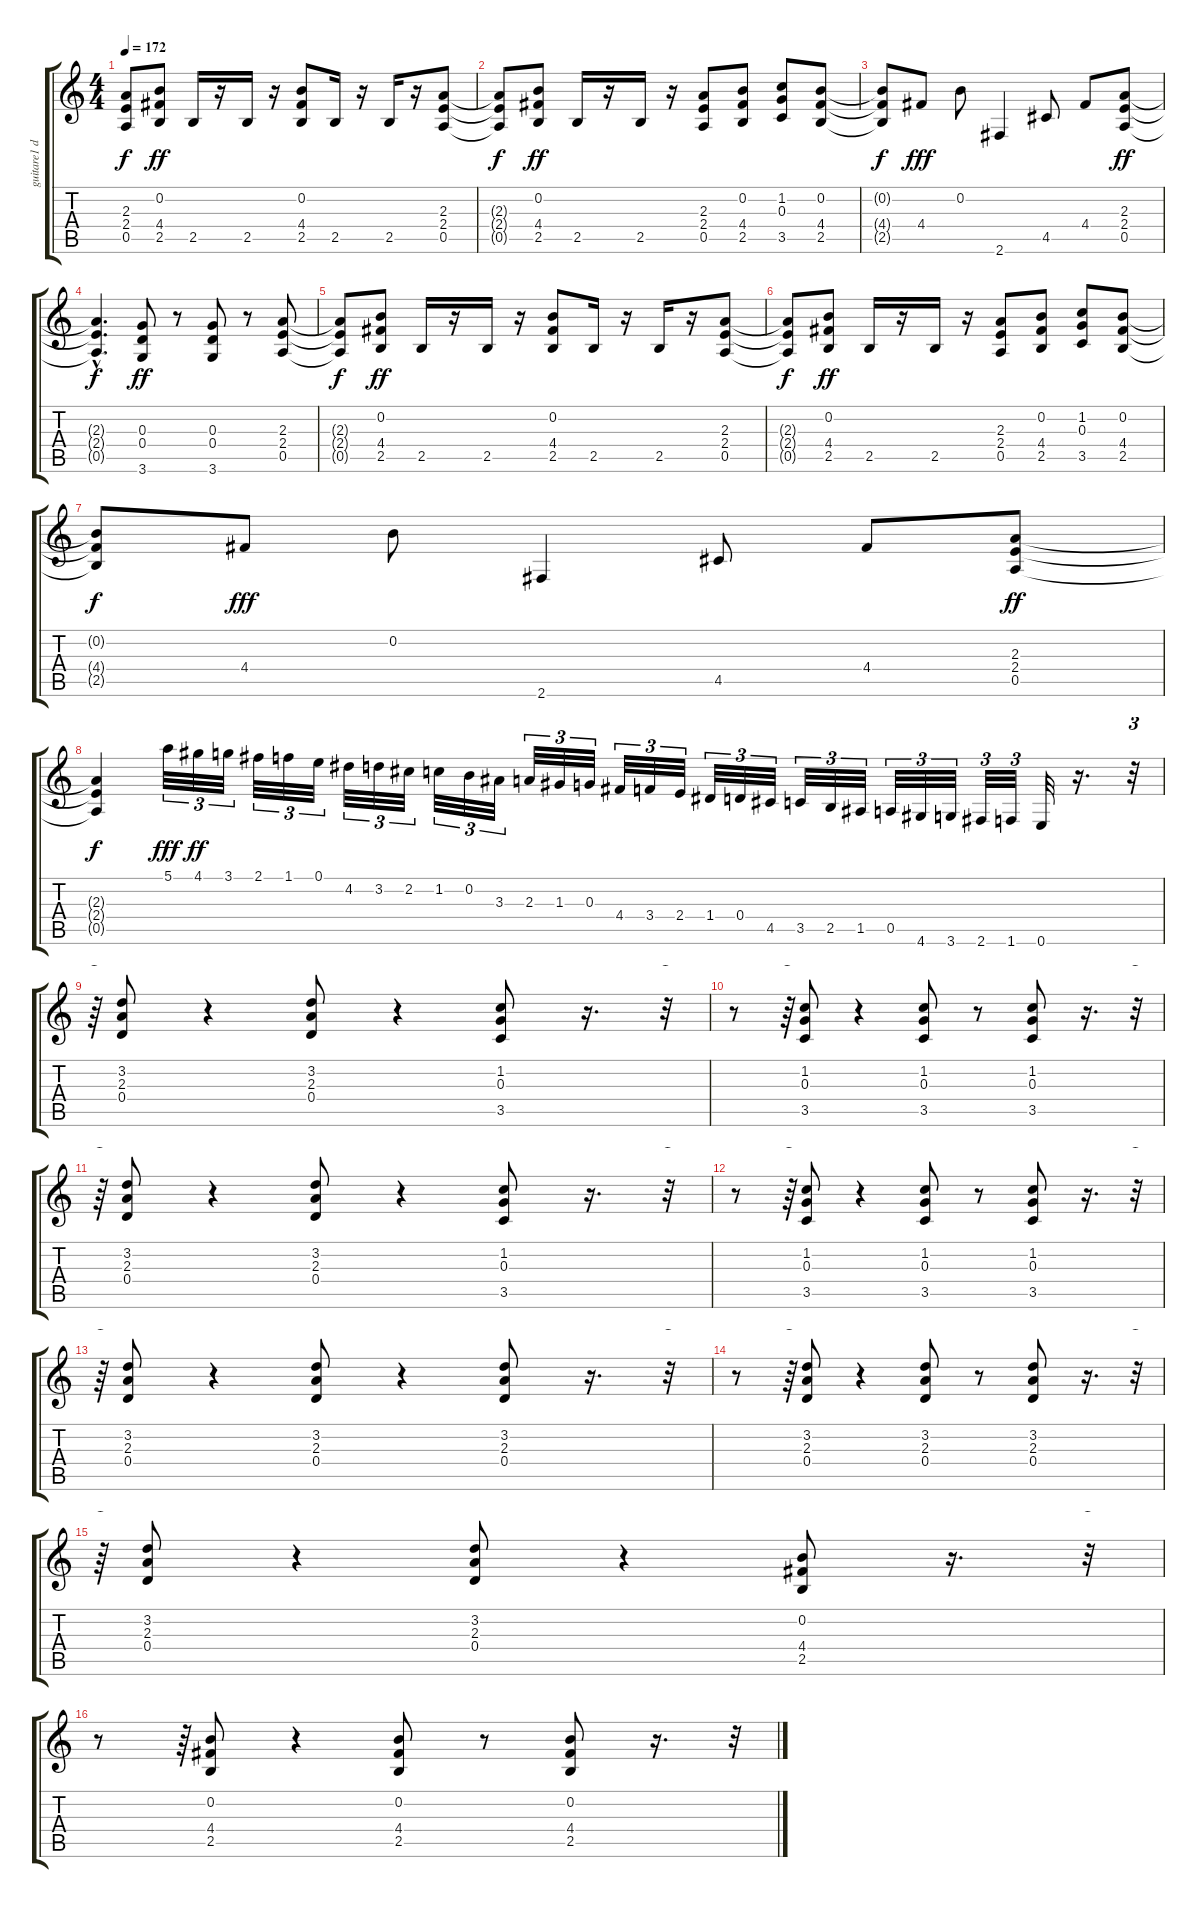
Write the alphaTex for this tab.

\track ("guitare1 disto" "guitare1 d") {instrument distortionguitar}
\staff {score tabs}
\tuning (E4 B3 G3 D3 A2 E2) {hide}
\ts (4 4)
\tempo 172
\clef g2
\ks c
(2.3{t} 2.4{t} 0.5{t}).8{dy f} (0.2 4.4 2.5).8{dy ff} 2.5.16 r.16 2.5.16 r.16 (0.2 4.4 2.5).8 2.5.16 r.16 2.5.16 r.16 (2.3 2.4 0.5).8 |
(2.3{t} 2.4{t} 0.5{t}).8{dy f} (0.2 4.4 2.5).8{dy ff} 2.5.16 r.16 2.5.16 r.16 (2.3 2.4 0.5).8 (0.2 4.4 2.5).8 (1.2 0.3 3.5).8 (0.2 4.4 2.5).8 |
(0.2{t} 4.4{t} 2.5{t}).8{dy f} 4.4.8{dy fff} 0.2.8 2.6.4 4.5.8 4.4.8 (2.3 2.4 0.5).8{dy ff} |
(2.3{hac t} 2.4{hac t} 0.5{hac t}).4{d dy f} (0.3 0.4 3.6).8{dy ff} r.8 (0.3 0.4 3.6).8 r.8 (2.3 2.4 0.5).8 |
(2.3{t} 2.4{t} 0.5{t}).8{dy f} (0.2 4.4 2.5).8{dy ff} 2.5.16 r.16 2.5.16 r.16 (0.2 4.4 2.5).8 2.5.16 r.16 2.5.16 r.16 (2.3 2.4 0.5).8 |
(2.3{t} 2.4{t} 0.5{t}).8{dy f} (0.2 4.4 2.5).8{dy ff} 2.5.16 r.16 2.5.16 r.16 (2.3 2.4 0.5).8 (0.2 4.4 2.5).8 (1.2 0.3 3.5).8 (0.2 4.4 2.5).8 |
(0.2{t} 4.4{t} 2.5{t}).8{dy f} 4.4.8{dy fff} 0.2.8 2.6.4 4.5.8 4.4.8 (2.3 2.4 0.5).8{dy ff} |
(2.3{t} 2.4{t} 0.5{t}).4{dy f} 5.1.32{tu (3 2) dy fff} 4.1.32{tu (3 2) dy ff} 3.1.32{tu (3 2)} 2.1.32{tu (3 2)} 1.1.32{tu (3 2)} 0.1.32{tu (3 2)} 4.2.32{tu (3 2)} 3.2.32{tu (3 2)} 2.2.32{tu (3 2)} 1.2.32{tu (3 2)} 0.2.32{tu (3 2)} 3.3.32{tu (3 2)} 2.3.32{tu (3 2)} 1.3.32{tu (3 2)} 0.3.32{tu (3 2)} 4.4.32{tu (3 2)} 3.4.32{tu (3 2)} 2.4.32{tu (3 2)} 1.4.32{tu (3 2)} 0.4.32{tu (3 2)} 4.5.32{tu (3 2)} 3.5.32{tu (3 2)} 2.5.32{tu (3 2)} 1.5.32{tu (3 2)} 0.5.32{tu (3 2)} 4.6.32{tu (3 2)} 3.6.32{tu (3 2)} 2.6.32{tu (3 2)} 1.6.32{tu (3 2)} 0.6.32 r.16{d} r.32{tu (3 2)} |
r.64{tu (3 2)} (3.2 2.3 0.4).8 r.4 (3.2 2.3 0.4).8 r.4 (1.2 0.3 3.5).8 r.16{d} r.32{tu (3 2)} |
r.8 r.64{tu (3 2)} (1.2 0.3 3.5).8 r.4 (1.2 0.3 3.5).8 r.8 (1.2 0.3 3.5).8 r.16{d} r.32{tu (3 2)} |
r.64{tu (3 2)} (3.2 2.3 0.4).8 r.4 (3.2 2.3 0.4).8 r.4 (1.2 0.3 3.5).8 r.16{d} r.32{tu (3 2)} |
r.8 r.64{tu (3 2)} (1.2 0.3 3.5).8 r.4 (1.2 0.3 3.5).8 r.8 (1.2 0.3 3.5).8 r.16{d} r.32{tu (3 2)} |
r.64{tu (3 2)} (3.2 2.3 0.4).8 r.4 (3.2 2.3 0.4).8 r.4 (3.2 2.3 0.4).8 r.16{d} r.32{tu (3 2)} |
r.8 r.64{tu (3 2)} (3.2 2.3 0.4).8 r.4 (3.2 2.3 0.4).8 r.8 (3.2 2.3 0.4).8 r.16{d} r.32{tu (3 2)} |
r.64{tu (3 2)} (3.2 2.3 0.4).8 r.4 (3.2 2.3 0.4).8 r.4 (0.2 4.4 2.5).8 r.16{d} r.32{tu (3 2)} |
r.8 r.64{tu (3 2)} (0.2 4.4 2.5).8 r.4 (0.2 4.4 2.5).8 r.8 (0.2 4.4 2.5).8 r.16{d} r.32{tu (3 2)}
